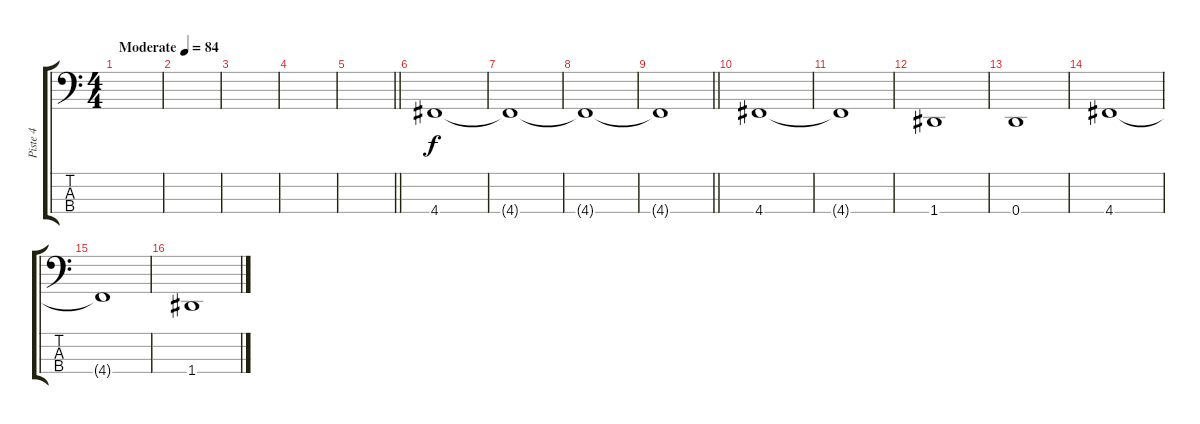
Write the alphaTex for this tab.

\track ("Piste 4" "Piste 4") {instrument electricbasspick}
\staff {score tabs}
\tuning (F2 C2 G1 D1) {hide}
\ts (4 4)
\tempo (84 "Moderate")
\clef f4
\ks c
|
|
|
|
\barLineRight lightlight
|
\section ("" "")
4.4.1 |
4.4{t}.1 |
4.4{t}.1 |
\barLineRight lightlight
4.4{t}.1 |
\section ("" "")
4.4.1 |
4.4{t}.1 |
1.4.1 |
0.4.1 |
4.4.1 |
4.4{t}.1 |
1.4.1
